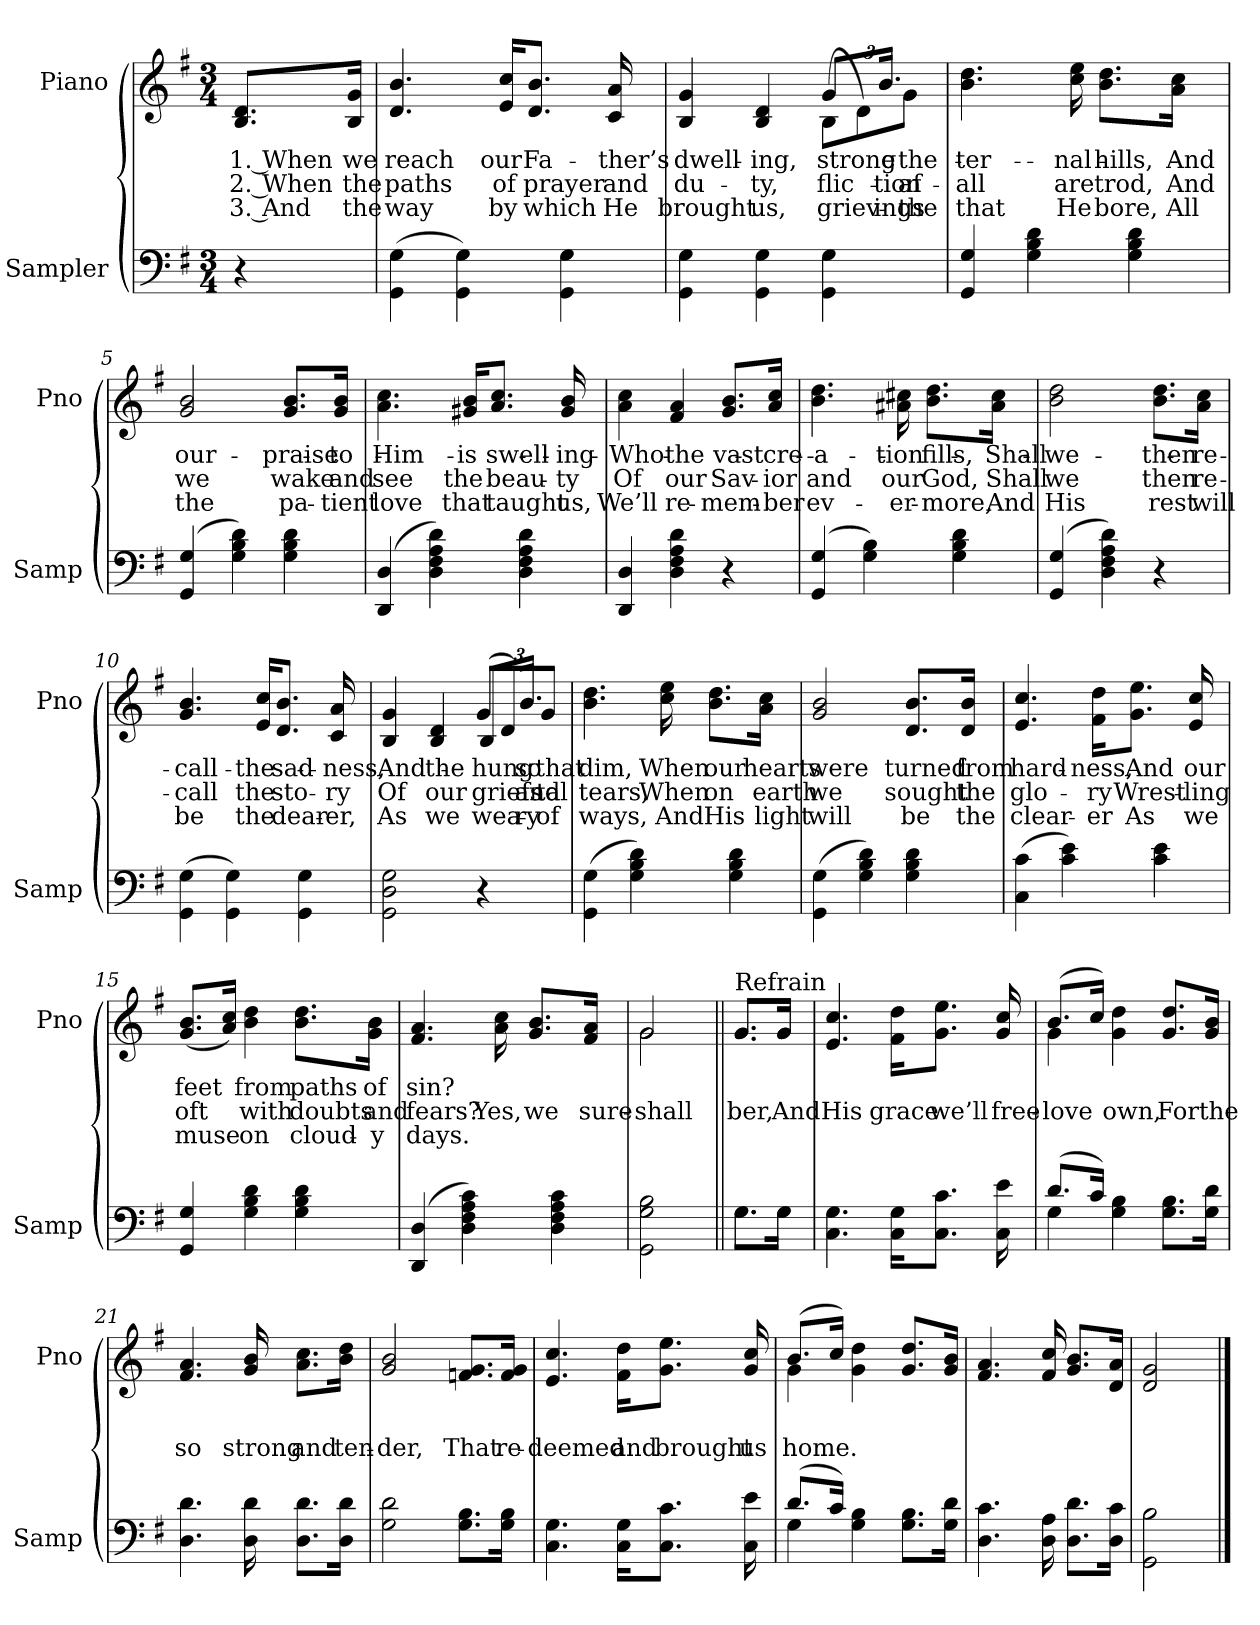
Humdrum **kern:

**kern	**kern	**text	**text	**text
*part2	*part1	*part1	*part1	*part1
*staff2	*staff1	*staff1	*staff1	*staff1
*I"Sampler	*I"Piano	*	*	*
*I'Samp	*I'Pno	*	*	*
*clefF4	*clefG2	*	*	*
*k[f#]	*k[f#]	*	*	*
*G:	*G:	*	*	*
*M3/4	*M3/4	*	*	*
=1	=1	=1	=1	=1
4r	8.B/ 8.d/L	1. When	2. When	3. And
.	16B/ 16g/Jk	we	the	the
=2	=2	=2	=2	=2
(4GG\ 4G\	4.d 4.b	reach	paths	way
4GG\ 4G\)	.	.	.	.
.	16e/ 16cc/KL	our	of	by
.	8.d/ 8.b/J	Fa-	prayer	which
4GG\ 4G\	.	.	.	.
.	16c 16a	-ther’s	and	He
.	16ryy	.	.	.
=3	=3	=3	=3	=3
*	*^	*	*	*
4GG\ 4G\	4B 4g	2ryy	dwell-	du-	brought
4GG\ 4G\	4B 4d	.	-ing,	-ty,	us,
4GG\ 4G\	(12B\L	8g/L	strong	-flic-	griev-
.	12d\)	.	.	.	.
.	.	16.b/Jk	e-	-tion	-ings
.	12g\J	.	the	af-	the
.	.	32ryy	.	.	.
*	*v	*v	*	*	*
=4	=4	=4	=4	=4
4GG 4G	4.b 4.dd	-ter-	all	that
4G 4B 4d	.	.	.	.
.	16cc 16ee	-nal	are	He
.	8.b\ 8.dd\L	hills,	trod,	bore,
4G 4B 4d	.	.	.	.
.	16a\ 16cc\Jk	And	And	All
.	16ryy	.	.	.
=5	=5	=5	=5	=5
(4GG 4G	2g 2b	our	we	the
4G 4B 4d)	.	.	.	.
4G 4B 4d	8.g/ 8.b/L	praise	wake	pa-
.	16g/ 16b/Jk	to	and	-tient
=6	=6	=6	=6	=6
(4DD 4D	4.a 4.cc	Him	see	love
4D 4F# 4A 4d)	.	.	.	.
.	16g#X/ 16b/KL	is	the	that
.	8.a/ 8.cc/J	swell-	beau-	taught
4D 4F# 4A 4d	.	.	.	.
.	16g# 16b	-ing	-ty	us,
.	16ryy	.	.	.
=7	=7	=7	=7	=7
4DD 4D	4a 4cc	Who	Of	We’ll
4D 4F# 4A 4d	4f# 4a	the	our	re-
4r	8.g/ 8.b/L	vast	Sav-	-mem-
.	16a/ 16cc/Jk	cre-	-ior	-ber
=8	=8	=8	=8	=8
(4GG 4G	4.b 4.dd	-a-	and	ev-
4G 4B)	.	.	.	.
.	16a#X 16cc#X	-tion	our	-er-
.	8.b\ 8.dd\L	fills,	God,	-more,
4G 4B 4d	.	.	.	.
.	16a#\ 16cc#\Jk	Shall	Shall	And
.	16ryy	.	.	.
=9	=9	=9	=9	=9
(4GG 4G	2b 2dd	we	we	His
4D 4F# 4A 4d)	.	.	.	.
4r	8.b\ 8.dd\L	then	then	rest
.	16a\ 16cc\Jk	re-	re-	will
=10	=10	=10	=10	=10
(4GG\ 4G\	4.g 4.b	-call	-call	be
4GG\ 4G\)	.	.	.	.
.	16e/ 16cc/KL	the	the	the
.	8.d/ 8.b/J	sad-	sto-	dear-
4GG\ 4G\	.	.	.	.
.	16c 16a	-ness,	-ry	-er,
.	16ryy	.	.	.
=11	=11	=11	=11	=11
*	*^	*	*	*
2GG\ 2D\ 2G\	4B 4g	2ryy	And	Of	As
.	4B 4d	.	the	our	we
4r	(12g/L	8B/L	hung	griefs	wea-
.	12d/)	.	.	.	.
.	.	16.b/Jk	so	and	-ry
.	12g/J	.	that	-tal	of
.	.	32ryy	.	.	.
*	*v	*v	*	*	*
=12	=12	=12	=12	=12
(4GG\ 4G\	4.b 4.dd	dim,	tears,	ways,
4G 4B 4d)	.	.	.	.
.	16cc 16ee	When	When	And
.	8.b\ 8.dd\L	our	on	His
4G 4B 4d	.	.	.	.
.	16a\ 16cc\Jk	hearts	earth	light
.	16ryy	.	.	.
=13	=13	=13	=13	=13
(4GG\ 4G\	2g 2b	were	we	will
4G 4B 4d)	.	.	.	.
4G 4B 4d	8.d/ 8.b/L	turned	sought	be
.	16d/ 16b/Jk	from	the	the
=14	=14	=14	=14	=14
(4C 4c	4.e 4.cc	hard-	glo-	clear-
4c 4e)	.	.	.	.
.	16f#\ 16dd\KL	-ness,	-ry	-er
.	8.g\ 8.ee\J	And	Wrest-	As
4c 4e	.	.	.	.
.	16e 16cc	our	-ling	we
.	16ryy	.	.	.
=15	=15	=15	=15	=15
4GG 4G	(8.g/ 8.b/L	feet	oft	muse
.	16a/ 16cc/Jk)	.	.	.
4G 4B 4d	4b 4dd	from	with	on
4G 4B 4d	8.b\ 8.dd\L	paths	doubts	cloud-
.	16g\ 16b\Jk	of	and	-y
=16	=16	=16	=16	=16
(4DD 4D	4.f# 4.a	sin?	fears?	days.
4D 4F# 4A 4c)	.	.	.	.
.	16a 16cc	.	Yes,	.
.	8.g/ 8.b/L	.	we	.
4D 4F# 4A 4c	.	.	.	.
.	16f#/ 16a/Jk	.	sure-	.
.	16ryy	.	.	.
=17	=17	=17	=17	=17
*	*^	*	*	*
2GG 2G 2B	2g/	2g	.	shall	.
=18||	=18||	=18||	=18||	=18||	=18||
*^	*	*	*	*	*
!	!	!LO:TX:t=Refrain	!	!	!	!
8.G\L	8.G\L	8.g/L	8.g/L	.	-ber,	.
16G\Jk	16G\Jk	16g/Jk	16g/Jk	.	And	.
*v	*v	*	*	*	*	*
*	*v	*v	*	*	*
=19	=19	=19	=19	=19
4.C 4.G	4.e 4.cc	.	His	.
16C\ 16G\KL	16f#\ 16dd\KL	.	grace	.
8.C\ 8.c\J	8.g\ 8.ee\J	.	we’ll	.
16C 16e	16g 16cc	.	free-	.
=20	=20	=20	=20	=20
*^	*^	*	*	*
(8.d/L	4G	(8.b/L	4g	.	love	.
16c/Jk)	.	16cc/Jk)	.	.	.	.
4G 4B	2ryy	4g 4dd	2ryy	.	own,	.
8.G\ 8.B\L	.	8.g/ 8.dd/L	.	.	For	.
16G\ 16d\Jk	.	16g/ 16b/Jk	.	.	the	.
*v	*v	*	*	*	*	*
*	*v	*v	*	*	*
=21	=21	=21	=21	=21
4.D 4.d	4.f# 4.a	.	so	.
16D 16d	16g 16b	.	strong	.
8.D\ 8.d\L	8.a\ 8.cc\L	.	and	.
16D\ 16d\Jk	16b\ 16dd\Jk	.	ten-	.
=22	=22	=22	=22	=22
2G 2d	2g 2b	.	-der,	.
8.G\ 8.B\L	8.fn/ 8.g/L	.	That	.
16G\ 16B\Jk	16f/ 16g/Jk	.	re-	.
=23	=23	=23	=23	=23
4.C 4.G	4.e 4.cc	.	-deemed	.
16C\ 16G\KL	16f#\ 16dd\KL	.	and	.
8.C\ 8.c\J	8.g\ 8.ee\J	.	brought	.
16C 16e	16g 16cc	.	us	.
=24	=24	=24	=24	=24
*^	*^	*	*	*
(8.d/L	4G	(8.b/L	4g	.	home.	.
16c/Jk)	.	16cc/Jk)	.	.	.	.
4G 4B	2ryy	4g 4dd	2ryy	.	.	.
8.G\ 8.B\L	.	8.g/ 8.dd/L	.	.	.	.
16G\ 16d\Jk	.	16g/ 16b/Jk	.	.	.	.
*v	*v	*	*	*	*	*
*	*v	*v	*	*	*
=25	=25	=25	=25	=25
4.D 4.c	4.f# 4.a	.	.	.
16D 16A	16f# 16cc	.	.	.
8.D\ 8.d\L	8.g/ 8.b/L	.	.	.
16D\ 16c\Jk	16d/ 16a/Jk	.	.	.
=26	=26	=26	=26	=26
2GG 2B	2d 2g	.	.	.
==	==	==	==	==
*-	*-	*-	*-	*-
